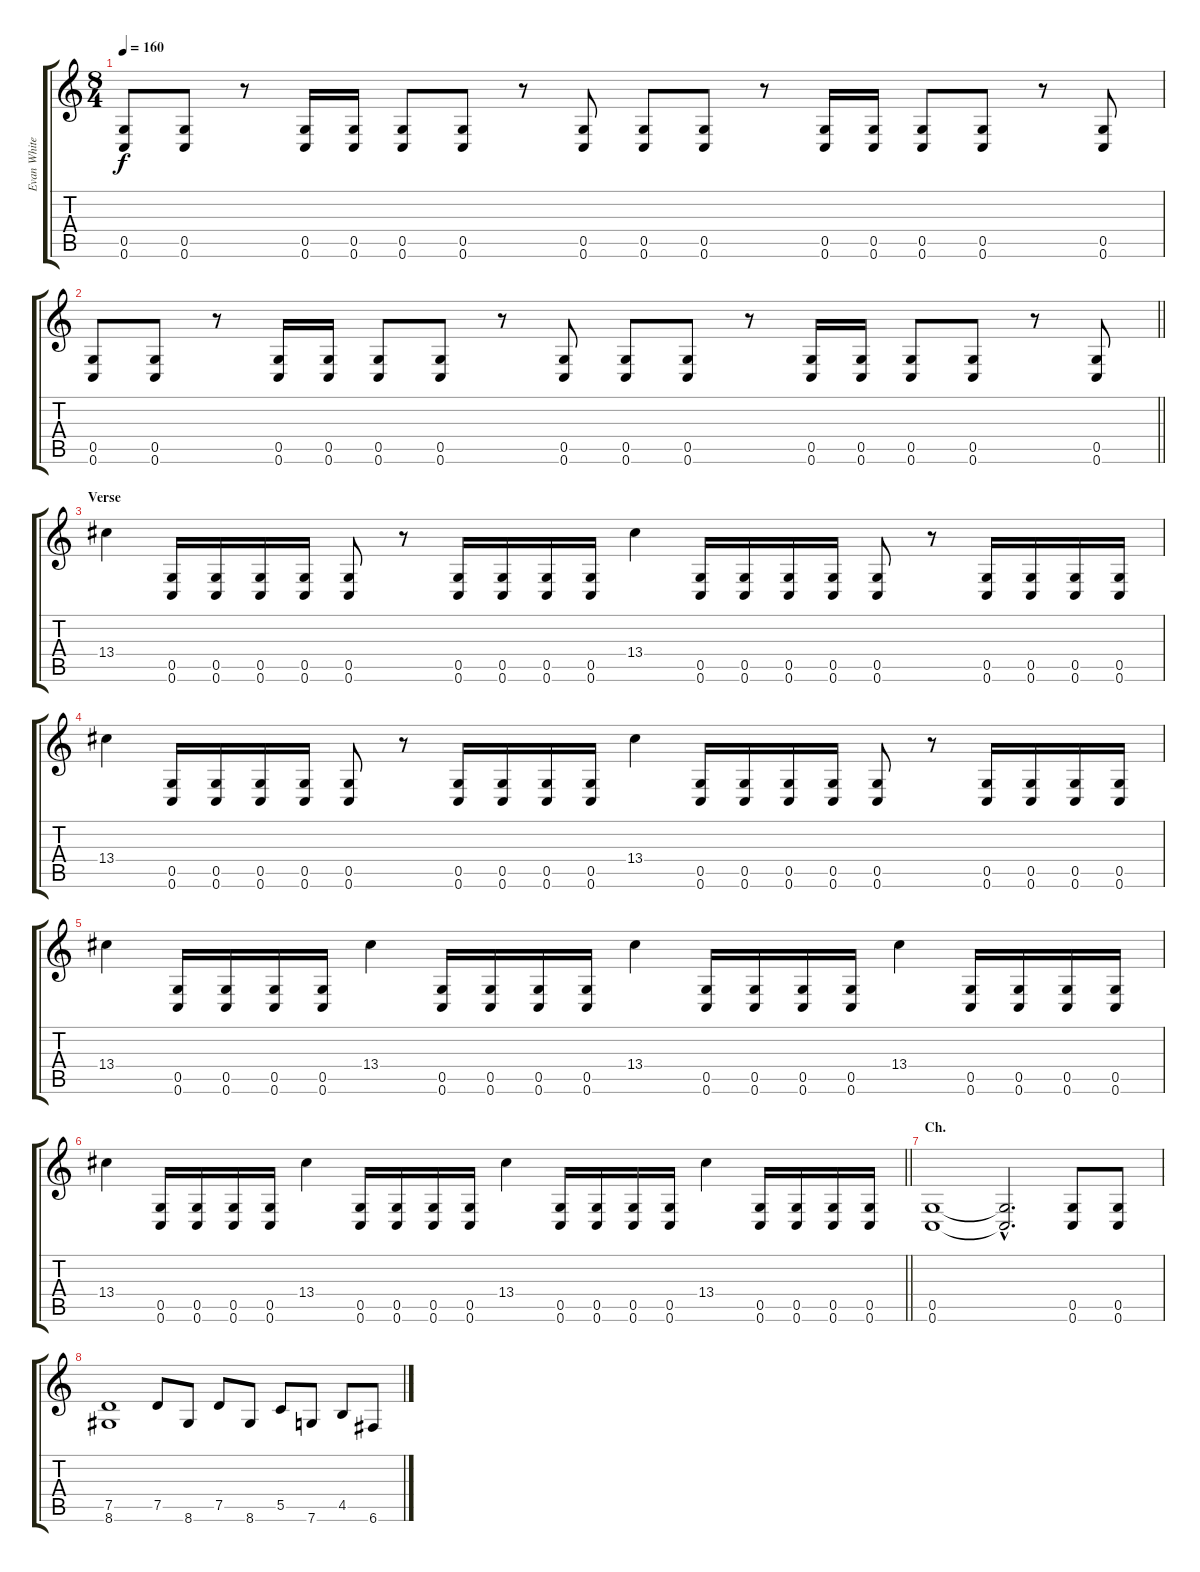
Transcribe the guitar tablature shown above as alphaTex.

\track ("Evan White Gtr.1" "Evan White") {instrument distortionguitar}
\staff {score tabs}
\tuning (D4 A3 F3 C3 G2 C2) {hide}
\ts (8 4)
\tempo 160
\clef g2
\ks c
(0.5 0.6).8{dy f} (0.5 0.6).8 r.8 (0.5 0.6).16 (0.5 0.6).16 (0.5 0.6).8 (0.5 0.6).8 r.8 (0.5 0.6).8 (0.5 0.6).8 (0.5 0.6).8 r.8 (0.5 0.6).16 (0.5 0.6).16 (0.5 0.6).8 (0.5 0.6).8 r.8 (0.5 0.6).8 |
\barLineRight lightlight
(0.5 0.6).8 (0.5 0.6).8 r.8 (0.5 0.6).16 (0.5 0.6).16 (0.5 0.6).8 (0.5 0.6).8 r.8 (0.5 0.6).8 (0.5 0.6).8 (0.5 0.6).8 r.8 (0.5 0.6).16 (0.5 0.6).16 (0.5 0.6).8 (0.5 0.6).8 r.8 (0.5 0.6).8 |
\section ("" "Verse")
13.4.4 (0.5 0.6).16 (0.5 0.6).16 (0.5 0.6).16 (0.5 0.6).16 (0.5 0.6).8 r.8 (0.5 0.6).16 (0.5 0.6).16 (0.5 0.6).16 (0.5 0.6).16 13.4.4 (0.5 0.6).16 (0.5 0.6).16 (0.5 0.6).16 (0.5 0.6).16 (0.5 0.6).8 r.8 (0.5 0.6).16 (0.5 0.6).16 (0.5 0.6).16 (0.5 0.6).16 |
13.4.4 (0.5 0.6).16 (0.5 0.6).16 (0.5 0.6).16 (0.5 0.6).16 (0.5 0.6).8 r.8 (0.5 0.6).16 (0.5 0.6).16 (0.5 0.6).16 (0.5 0.6).16 13.4.4 (0.5 0.6).16 (0.5 0.6).16 (0.5 0.6).16 (0.5 0.6).16 (0.5 0.6).8 r.8 (0.5 0.6).16 (0.5 0.6).16 (0.5 0.6).16 (0.5 0.6).16 |
13.4.4 (0.5 0.6).16 (0.5 0.6).16 (0.5 0.6).16 (0.5 0.6).16 13.4.4 (0.5 0.6).16 (0.5 0.6).16 (0.5 0.6).16 (0.5 0.6).16 13.4.4 (0.5 0.6).16 (0.5 0.6).16 (0.5 0.6).16 (0.5 0.6).16 13.4.4 (0.5 0.6).16 (0.5 0.6).16 (0.5 0.6).16 (0.5 0.6).16 |
\barLineRight lightlight
13.4.4 (0.5 0.6).16 (0.5 0.6).16 (0.5 0.6).16 (0.5 0.6).16 13.4.4 (0.5 0.6).16 (0.5 0.6).16 (0.5 0.6).16 (0.5 0.6).16 13.4.4 (0.5 0.6).16 (0.5 0.6).16 (0.5 0.6).16 (0.5 0.6).16 13.4.4 (0.5 0.6).16 (0.5 0.6).16 (0.5 0.6).16 (0.5 0.6).16 |
\section ("" "Ch.")
(0.5 0.6).1 (0.5{hac t} 0.6{hac t}).2{d} (0.5 0.6).8 (0.5 0.6).8 |
(7.5 8.6).1 7.5.8 8.6.8 7.5.8 8.6.8 5.5.8 7.6.8 4.5.8 6.6.8
